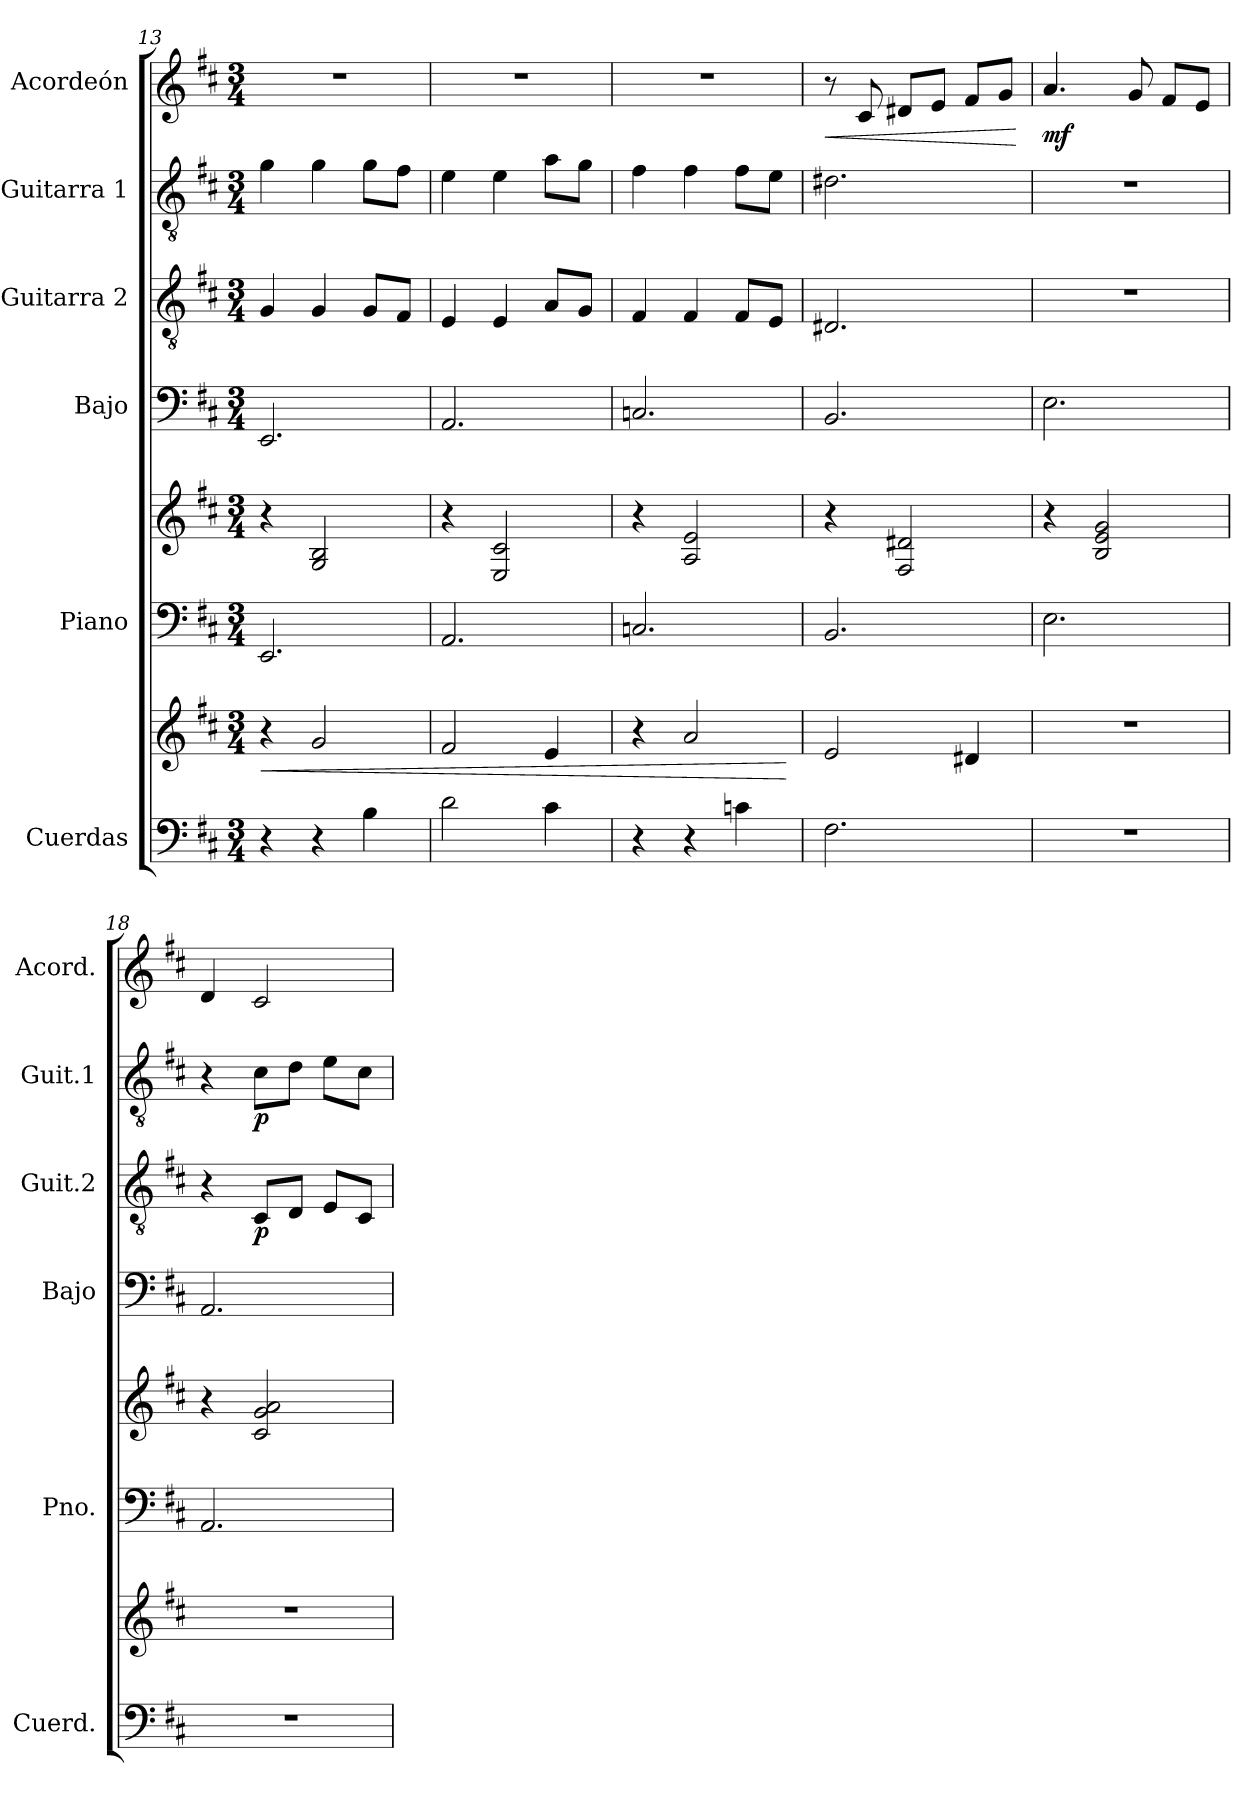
**kern	**kern	**dynam	**kern	**kern	**kern	**kern	**dynam	**kern	**dynam	**kern	**dynam
*part6	*part6	*part6	*part5	*part5	*part4	*part3	*part3	*part2	*part2	*part1	*part1
*staff8	*staff7	*staff7/8	*staff6	*staff5	*staff4	*staff3	*staff3	*staff2	*staff2	*staff1	*staff1
*I"Cuerdas	*	*	*I"Piano	*	*I"Bajo	*I"Guitarra 2	*	*I"Guitarra 1	*	*I"Acordeón	*
*I'Cuerd.	*	*	*I'Pno.	*	*I'Bajo	*I'Guit.2	*	*I'Guit.1	*	*I'Acord.	*
*clefF4	*clefG2	*	*clefF4	*clefG2	*clefF4	*clefGv2	*	*clefGv2	*	*clefG2	*
*	*	*	*	*	*ITrd7c12	*	*	*	*	*	*
*k[f#c#]	*k[f#c#]	*	*k[f#c#]	*k[f#c#]	*k[f#c#]	*k[f#c#]	*	*k[f#c#]	*	*k[f#c#]	*
*M3/4	*M3/4	*	*M3/4	*M3/4	*M3/4	*M3/4	*	*M3/4	*	*M3/4	*
=13	=13	=13	=13	=13	=13	=13	=13	=13	=13	=13	=13
!	!	!LO:HP:b	!	!	!	!	!	!	!	!	!
4r	4r	<	2.EE/	4r	2.EEE/	4G/	.	4g\	.	2.r	.
4r	2g/	.	.	2G/ 2B/	.	4G/	.	4g\	.	.	.
4B\	.	.	.	.	.	8G/L	.	8g\L	.	.	.
.	.	.	.	.	.	8F#/J	.	8f#\J	.	.	.
=14	=14	=14	=14	=14	=14	=14	=14	=14	=14	=14	=14
2d\	2f#/	.	2.AA/	4r	2.AAA/	4E/	.	4e\	.	2.r	.
.	.	.	.	2E/ 2c#/	.	4E/	.	4e\	.	.	.
4c#\	4e/	.	.	.	.	8A/L	.	8a\L	.	.	.
.	.	.	.	.	.	8G/J	.	8g\J	.	.	.
=15	=15	=15	=15	=15	=15	=15	=15	=15	=15	=15	=15
4r	4r	.	2.Cn/	4r	2.CCn/	4F#/	.	4f#\	.	2.r	.
4r	2a/	.	.	2A/ 2e/	.	4F#/	.	4f#\	.	.	.
4cn\	.	.	.	.	.	8F#/L	.	8f#\L	.	.	.
.	.	.	.	.	.	8E/J	.	8e\J	.	.	.
.	.	[	.	.	.	.	.	.	.	.	.
=16	=16	=16	=16	=16	=16	=16	=16	=16	=16	=16	=16
!	!	!LO:DY:b=2	!	!	!	!	!	!	!	!	!LO:HP:b
!	!	!LO:DY:n=1:b	!	!	!	!	!	!	!	!	!
2.F#\	2e/	mf mf	2.BB/	4r	2.BBB/	2.D#X/	.	2.d#X\	.	8r	<
.	.	.	.	.	.	.	.	.	.	8c#/	.
.	.	.	.	2F#/ 2d#X/	.	.	.	.	.	8d#X/L	.
.	.	.	.	.	.	.	.	.	.	8e/J	.
.	4d#X/	.	.	.	.	.	.	.	.	8f#/L	.
.	.	.	.	.	.	.	.	.	.	8g/J	.
.	.	.	.	.	.	.	.	.	.	.	[
=17	=17	=17	=17	=17	=17	=17	=17	=17	=17	=17	=17
!	!	!	!	!	!	!	!	!	!	!	!LO:DY:b
2.r	2.r	.	2.E\	4r	2.EE\	2.r	.	2.r	.	4.a/	mf
.	.	.	.	2B/ 2e/ 2g/	.	.	.	.	.	.	.
.	.	.	.	.	.	.	.	.	.	8g/	.
.	.	.	.	.	.	.	.	.	.	8f#/L	.
.	.	.	.	.	.	.	.	.	.	8e/J	.
!!LO:PB:g=z
=18	=18	=18	=18	=18	=18	=18	=18	=18	=18	=18	=18
2.r	2.r	.	2.AA/	4r	2.AAA/	4r	.	4r	.	4d/	.
!	!	!	!	!	!	!	!LO:DY:b	!	!LO:DY:b	!	!
.	.	.	.	2c#/ 2g/ 2a/	.	8C#/L	p	8c#\L	p	2c#/	.
.	.	.	.	.	.	8D/J	.	8d\J	.	.	.
.	.	.	.	.	.	8E/L	.	8e\L	.	.	.
.	.	.	.	.	.	8C#/J	.	8c#\J	.	.	.
=	=	=	=	=	=	=	=	=	=	=	=
*-	*-	*-	*-	*-	*-	*-	*-	*-	*-	*-	*-
